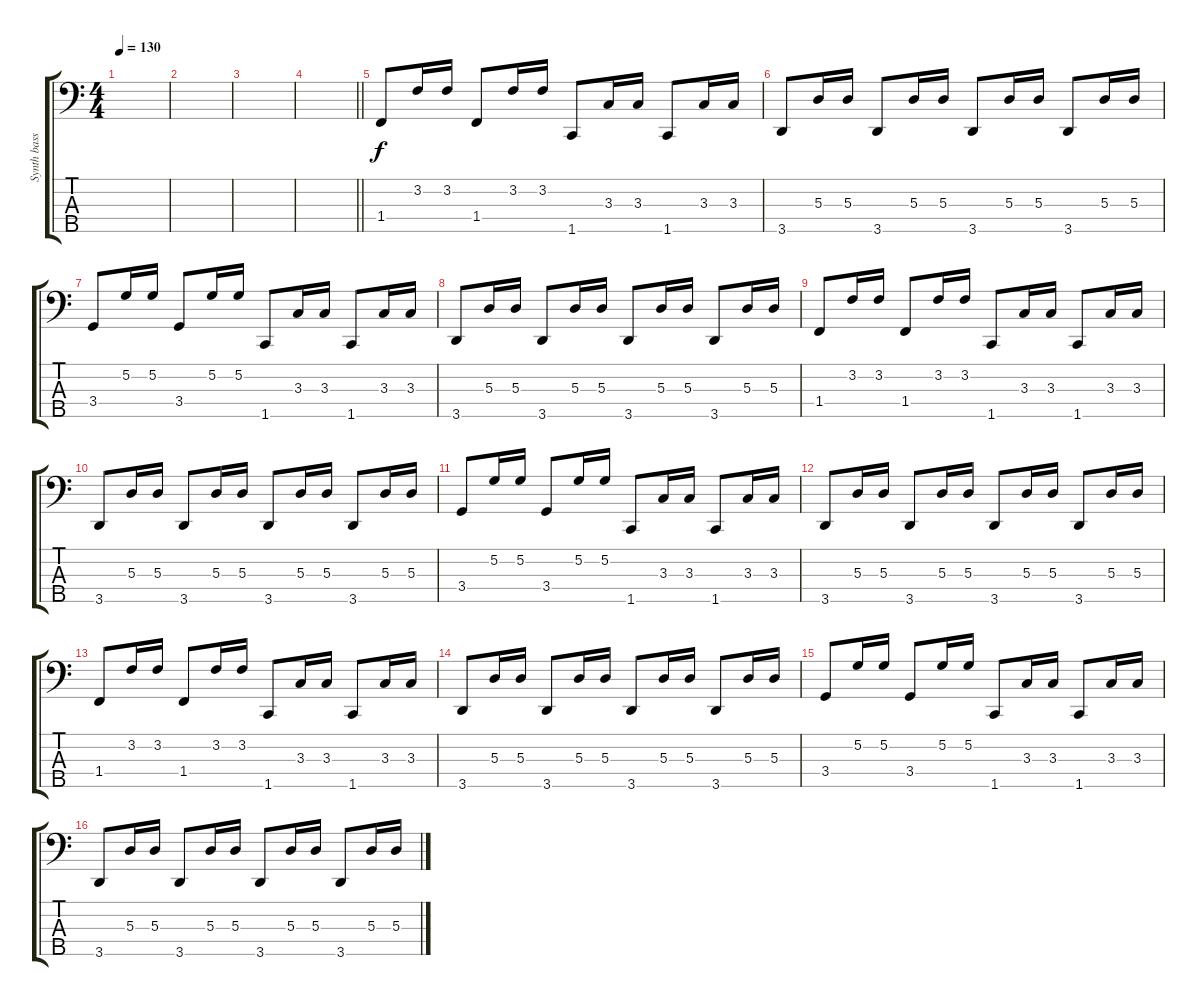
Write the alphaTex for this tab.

\track ("Synth bass" "Synth bass") {instrument synthbass1}
\staff {score tabs}
\tuning (G2 D2 A1 E1 B0) {hide}
\ts (4 4)
\tempo 130
\clef f4
\ks c
|
|
|
\barLineRight lightlight
|
1.4.8 3.2.16 3.2.16 1.4.8 3.2.16 3.2.16 1.5.8 3.3.16 3.3.16 1.5.8 3.3.16 3.3.16 |
3.5.8 5.3.16 5.3.16 3.5.8 5.3.16 5.3.16 3.5.8 5.3.16 5.3.16 3.5.8 5.3.16 5.3.16 |
3.4.8 5.2.16 5.2.16 3.4.8 5.2.16 5.2.16 1.5.8 3.3.16 3.3.16 1.5.8 3.3.16 3.3.16 |
3.5.8 5.3.16 5.3.16 3.5.8 5.3.16 5.3.16 3.5.8 5.3.16 5.3.16 3.5.8 5.3.16 5.3.16 |
1.4.8 3.2.16 3.2.16 1.4.8 3.2.16 3.2.16 1.5.8 3.3.16 3.3.16 1.5.8 3.3.16 3.3.16 |
3.5.8 5.3.16 5.3.16 3.5.8 5.3.16 5.3.16 3.5.8 5.3.16 5.3.16 3.5.8 5.3.16 5.3.16 |
3.4.8 5.2.16 5.2.16 3.4.8 5.2.16 5.2.16 1.5.8 3.3.16 3.3.16 1.5.8 3.3.16 3.3.16 |
3.5.8 5.3.16 5.3.16 3.5.8 5.3.16 5.3.16 3.5.8 5.3.16 5.3.16 3.5.8 5.3.16 5.3.16 |
1.4.8 3.2.16 3.2.16 1.4.8 3.2.16 3.2.16 1.5.8 3.3.16 3.3.16 1.5.8 3.3.16 3.3.16 |
3.5.8 5.3.16 5.3.16 3.5.8 5.3.16 5.3.16 3.5.8 5.3.16 5.3.16 3.5.8 5.3.16 5.3.16 |
3.4.8 5.2.16 5.2.16 3.4.8 5.2.16 5.2.16 1.5.8 3.3.16 3.3.16 1.5.8 3.3.16 3.3.16 |
3.5.8 5.3.16 5.3.16 3.5.8 5.3.16 5.3.16 3.5.8 5.3.16 5.3.16 3.5.8 5.3.16 5.3.16
